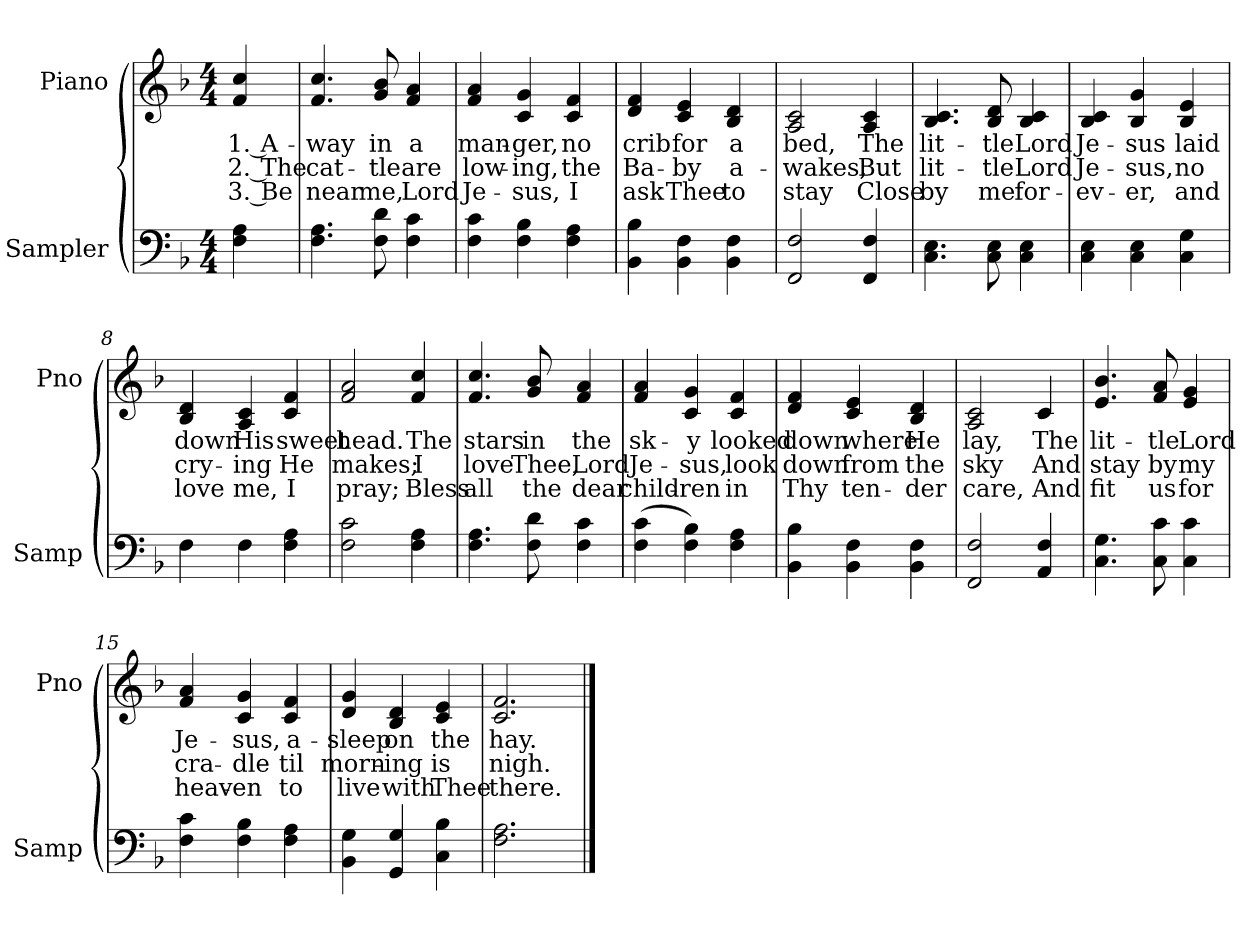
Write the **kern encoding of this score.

**kern	**kern	**text	**text	**text
*part2	*part1	*part1	*part1	*part1
*staff2	*staff1	*staff1	*staff1	*staff1
*I"Sampler	*I"Piano	*	*	*
*I'Samp	*I'Pno	*	*	*
*clefF4	*clefG2	*	*	*
*k[b-]	*k[b-]	*	*	*
*F:	*F:	*	*	*
*M4/4	*M4/4	*	*	*
=1	=1	=1	=1	=1
4F\ 4A\	4f/ 4cc/	1. A-	2. The	3. Be
=2	=2	=2	=2	=2
4.F\ 4.A\	4.f/ 4.cc/	-way	cat-	near
8F\ 8d\	8g/ 8b-/	in	-tle	me,
4F\ 4c\	4f/ 4a/	a	are	Lord
=3	=3	=3	=3	=3
4F\ 4c\	4f/ 4a/	man-	low-	Je-
4F\ 4B-\	4c/ 4g/	-ger,	-ing,	-sus,
4F\ 4A\	4c/ 4f/	no	the	I
=4	=4	=4	=4	=4
4BB-\ 4B-\	4d/ 4f/	crib	Ba-	ask
4BB-\ 4F\	4c/ 4e/	for	-by	Thee
4BB-\ 4F\	4B-/ 4d/	a	a-	to
=5	=5	=5	=5	=5
2FF/ 2F/	2A/ 2c/	bed,	-wakes,	stay
4FF/ 4F/	4A/ 4c/	The	But	Close
=6	=6	=6	=6	=6
4.C\ 4.E\	4.B-/ 4.c/	lit-	lit-	by
8C\ 8E\	8B-/ 8d/	-tle	-tle	me
4C\ 4E\	4B-/ 4c/	Lord	Lord	for-
=7	=7	=7	=7	=7
4C\ 4E\	4B-/ 4c/	Je-	Je-	-ev-
4C\ 4E\	4B-/ 4g/	-sus	-sus,	-er,
4C\ 4G\	4B-/ 4e/	laid	no	and
=8	=8	=8	=8	=8
4F\	4B-/ 4d/	down	cry-	love
4F\	4A/ 4c/	His	-ing	me,
4F\ 4A\	4c/ 4f/	sweet	He	I
=9	=9	=9	=9	=9
2F\ 2c\	2f/ 2a/	head.	makes;	pray;
4F\ 4A\	4f/ 4cc/	The	I	Bless
=10	=10	=10	=10	=10
4.F\ 4.A\	4.f/ 4.cc/	stars	love	all
8F\ 8d\	8g/ 8b-/	in	Thee,	the
4F\ 4c\	4f/ 4a/	the	Lord	dear
=11	=11	=11	=11	=11
(4F\ 4c\	4f/ 4a/	sk-	Je-	child-
4F\ 4B-\)	4c/ 4g/	-y	-sus,	-ren
4F\ 4A\	4c/ 4f/	looked	look	in
=12	=12	=12	=12	=12
4BB-\ 4B-\	4d/ 4f/	down	down	Thy
4BB-\ 4F\	4c/ 4e/	where	from	ten-
4BB-\ 4F\	4B-/ 4d/	He	the	-der
=13	=13	=13	=13	=13
2FF/ 2F/	2A/ 2c/	lay,	sky	care,
4AA/ 4F/	4c/	The	And	And
=14	=14	=14	=14	=14
4.C\ 4.G\	4.e/ 4.b-/	lit-	stay	fit
8C\ 8c\	8f/ 8a/	-tle	by	us
4C\ 4c\	4e/ 4g/	Lord	my	for
=15	=15	=15	=15	=15
4F\ 4c\	4f/ 4a/	Je-	cra-	heav-
4F\ 4B-\	4c/ 4g/	-sus,	-dle	-en
4F\ 4A\	4c/ 4f/	a-	til	to
=16	=16	=16	=16	=16
4BB-\ 4G\	4d/ 4g/	-sleep	morn-	live
4GG/ 4G/	4B-/ 4d/	on	-ing	with
4C\ 4B-\	4c/ 4e/	the	is	Thee
=17	=17	=17	=17	=17
2.F\ 2.A\	2.c/ 2.f/	hay.	nigh.	there.
==	==	==	==	==
*-	*-	*-	*-	*-
